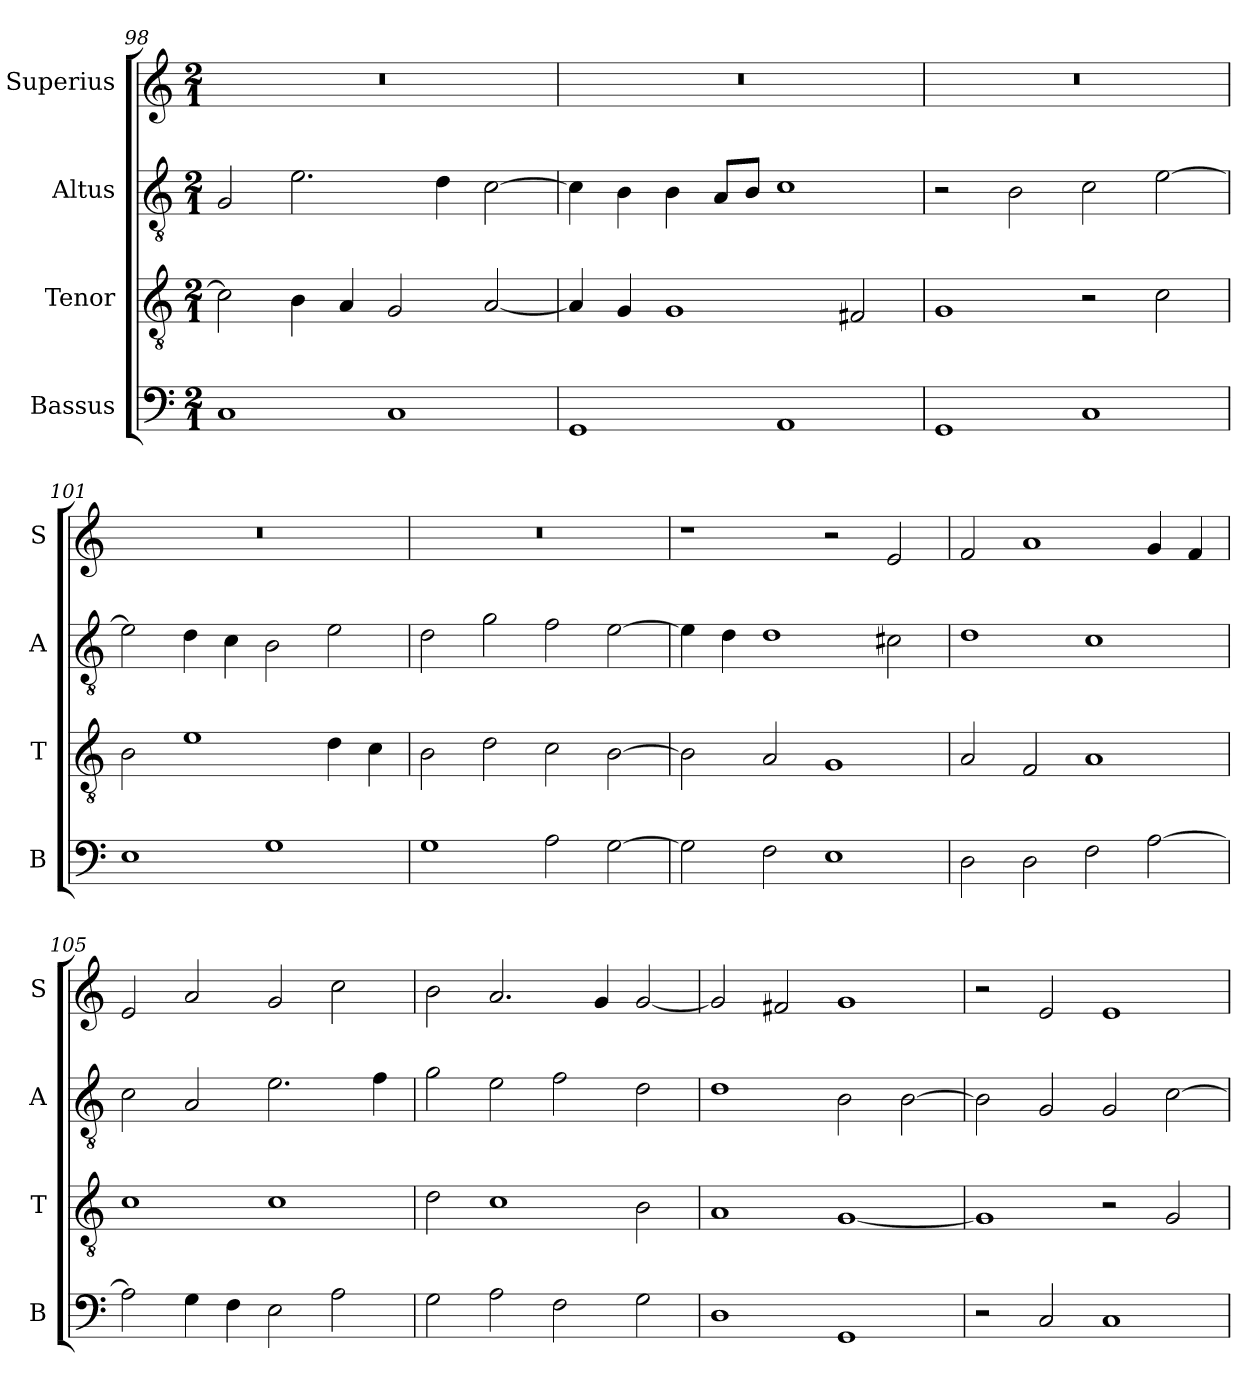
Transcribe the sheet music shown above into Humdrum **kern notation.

**kern	**kern	**kern	**kern
*part4	*part3	*part2	*part1
*staff4	*staff3	*staff2	*staff1
*I"Bassus	*I"Tenor	*I"Altus	*I"Superius
*I'B	*I'T	*I'A	*I'S
*clefF4	*clefGv2	*clefGv2	*clefG2
*k[]	*k[]	*k[]	*k[]
*C:	*C:	*C:	*C:
*M2/1	*M2/1	*M2/1	*M2/1
=98	=98	=98	=98
1C	2c]	2G	0r
.	4B	2.e	.
.	4A	.	.
1C	2G	.	.
.	.	4d	.
.	[2A	[2c	.
=99	=99	=99	=99
1GG	4A]	4c]	0r
.	4G	4B	.
.	1G	4B	.
.	.	8AL	.
.	.	8BJ	.
1AA	.	1c	.
.	2F#X	.	.
=100	=100	=100	=100
1GG	1G	2r	0r
.	.	2B	.
1C	2r	2c	.
.	2c	[2e	.
=101	=101	=101	=101
1E	2B	2e]	0r
.	1e	4d	.
.	.	4c	.
1G	.	2B	.
.	4d	2e	.
.	4c	.	.
=102	=102	=102	=102
1G	2B	2d	0r
.	2d	2g	.
2A	2c	2f	.
[2G	[2B	[2e	.
=103	=103	=103	=103
2G]	2B]	4e]	1r
.	.	4d	.
2F	2A	1d	.
1E	1G	.	2r
.	.	2c#X	2e
=104	=104	=104	=104
2D	2A	1d	2f
2D	2F	.	1a
2F	1A	1c	.
[2A	.	.	4g
.	.	.	4f
=105	=105	=105	=105
2A]	1c	2c	2e
4G	.	2A	2a
4F	.	.	.
2E	1c	2.e	2g
2A	.	.	2cc
.	.	4f	.
=106	=106	=106	=106
2G	2d	2g	2b
2A	1c	2e	2.a
2F	.	2f	.
.	.	.	4g
2G	2B	2d	[2g
=107	=107	=107	=107
1D	1A	1d	2g]
.	.	.	2f#X
1GG	[1G	2B	1g
.	.	[2B	.
=108	=108	=108	=108
2r	1G]	2B]	2r
2C	.	2G	2e
1C	2r	2G	1e
.	2G	[2c	.
=	=	=	=
*-	*-	*-	*-
